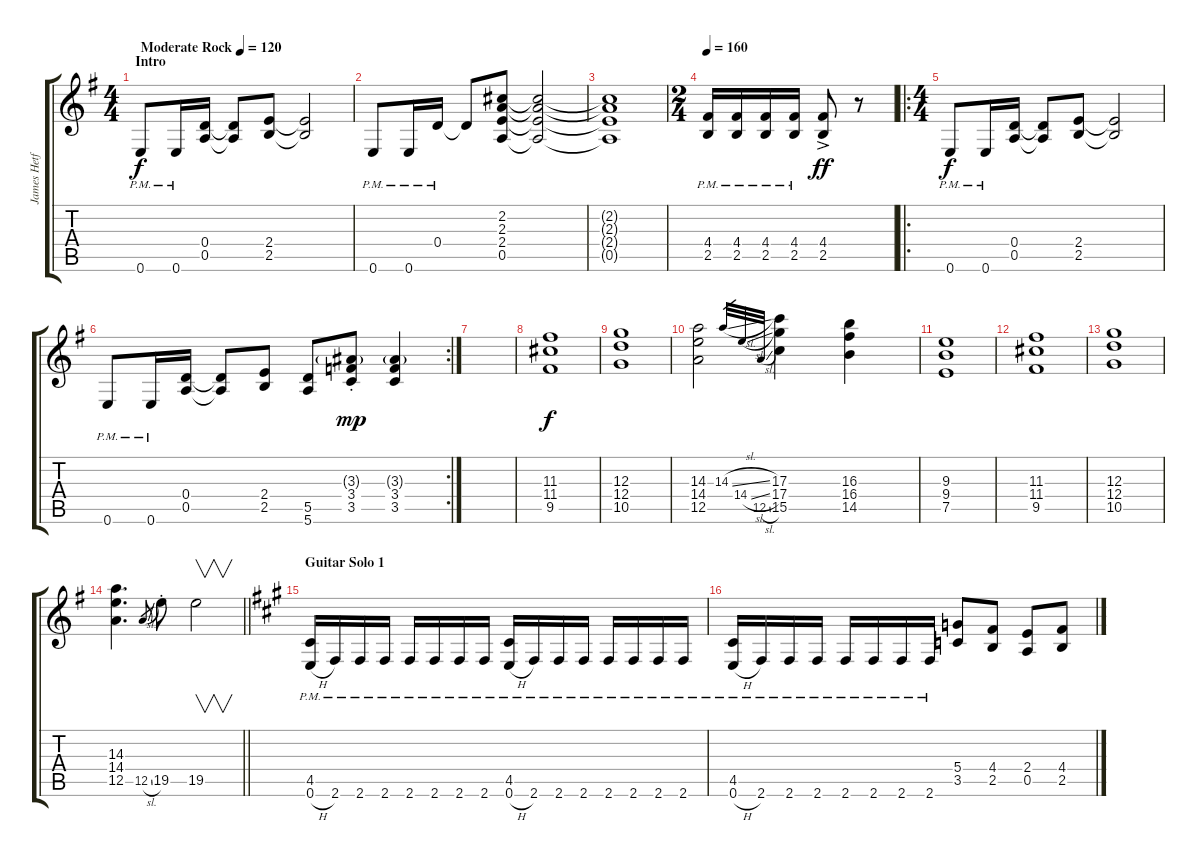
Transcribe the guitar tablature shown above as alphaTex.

\track ("James Hetfield" "James Hetf") {instrument distortionguitar}
\staff {score tabs}
\tuning (E4 B3 G3 D3 A2 E2) {hide}
\ts (4 4)
\section ("" "Intro")
\tempo (120 "Moderate Rock")
\clef g2
\ks g
0.6{pm}.8{dy f instrument distortionguitar} 0.6{pm}.16 (0.4 0.5).16 (0.4{t} 0.5{t}).8 (2.4 2.5).8 (2.4{t} 2.5{t}).2 |
0.6{pm}.8 0.6{pm}.16 0.4{pm}.16 0.4{t}.8 (2.2 2.3 2.4 0.5).8 (2.2{t} 2.3{t} 2.4{t} 0.5{t}).2 |
(2.2{t} 2.3{t} 2.4{t} 0.5{t}).1 |
\ts (2 4)
\tempo 160
(4.4 2.5{pm}).16{instrument distortionguitar} (4.4 2.5{pm}).16 (4.4 2.5{pm}).16 (4.4 2.5{pm}).16 (4.4 2.5{ac}).8{dy ff} r.8 |
\ro
\ts (4 4)
0.6{pm}.8{dy f} 0.6{pm}.16 (0.4 0.5).16 (0.4{t} 0.5{t}).8 (2.4 2.5).8 (2.4{t} 2.5{t}).2 |
\rc 2
0.6{pm}.8 0.6{pm}.16 (0.4 0.5).16 (0.4{t} 0.5{t}).8 (2.4 2.5).8 (5.5 5.6).8 (3.3{g} 3.4 3.5{st}).8{dy mp} (3.3{g} 3.4 3.5).4 |
|
(11.3 11.4 9.5).1{dy f} |
(12.3 12.4 10.5).1 |
(14.3 14.4 12.5).2 14.3{sl}.32{gr} 14.4{sl}.32{gr} 12.5{sl}.32{gr} (17.3 17.4 15.5).4 (16.3 16.4 14.5).4 |
(9.3 9.4 7.5).1 |
(11.3 11.4 9.5).1 |
(12.3 12.4 10.5).1 |
\barLineRight lightlight
(14.3 14.4 12.5).4{d} 12.5{sl}.8{gr} 19.5{st}.8 19.5.2{v} |
\section ("" "Guitar Solo 1")
\ks a
(4.5 0.6{h pm}).16 2.6{pm}.16 2.6{pm}.16 2.6{pm}.16 2.6{pm}.16 2.6{pm}.16 2.6{pm}.16 2.6{pm}.16 (4.5 0.6{h pm}).16 2.6{pm}.16 2.6{pm}.16 2.6{pm}.16 2.6{pm}.16 2.6{pm}.16 2.6{pm}.16 2.6{pm}.16 |
(4.5 0.6{h pm}).16 2.6{pm}.16 2.6{pm}.16 2.6{pm}.16 2.6{pm}.16 2.6{pm}.16 2.6{pm}.16 2.6{pm}.16 (5.4 3.5).8 (4.4 2.5).8 (2.4 0.5).8 (4.4 2.5).8
